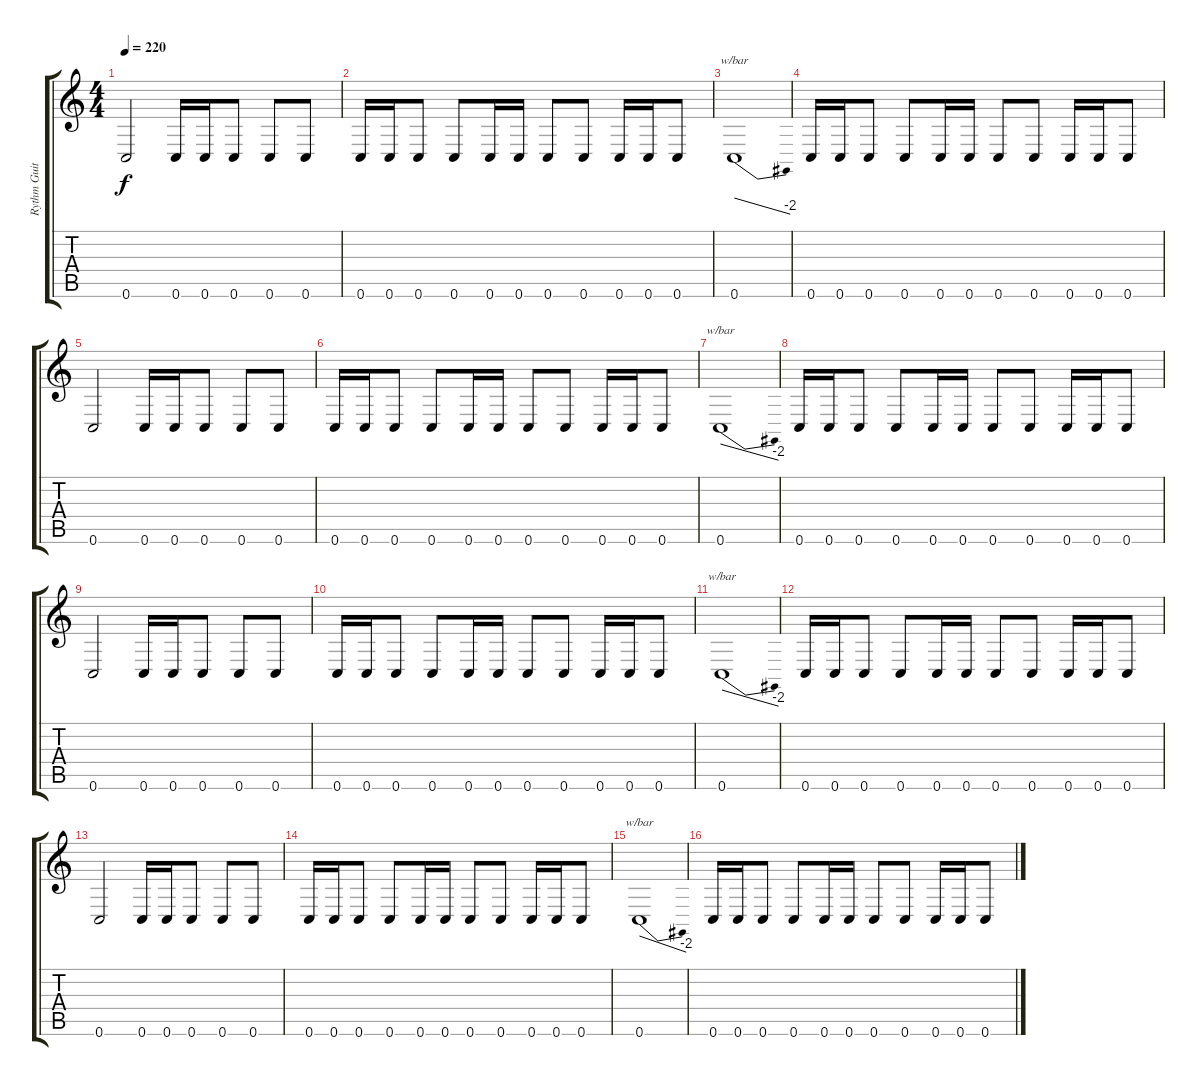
\track ("Rythm Guitar #1" "Rythm Guit") {instrument distortionguitar}
\staff {score tabs}
\tuning (D4 A3 F3 C3 G2 C2) {hide}
\ts (4 4)
\tempo 220
\clef g2
\ks c
0.6.2{dy f} 0.6.16 0.6.16 0.6.8 0.6.8 0.6.8 |
0.6.16 0.6.16 0.6.8 0.6.8 0.6.16 0.6.16 0.6.8 0.6.8 0.6.16 0.6.16 0.6.8 |
0.6.1{tbe (dive default 0 0 60 -8)} |
0.6.16 0.6.16 0.6.8 0.6.8 0.6.16 0.6.16 0.6.8 0.6.8 0.6.16 0.6.16 0.6.8 |
0.6.2 0.6.16 0.6.16 0.6.8 0.6.8 0.6.8 |
0.6.16 0.6.16 0.6.8 0.6.8 0.6.16 0.6.16 0.6.8 0.6.8 0.6.16 0.6.16 0.6.8 |
0.6.1{tbe (dive default 0 0 60 -8)} |
0.6.16 0.6.16 0.6.8 0.6.8 0.6.16 0.6.16 0.6.8 0.6.8 0.6.16 0.6.16 0.6.8 |
0.6.2 0.6.16 0.6.16 0.6.8 0.6.8 0.6.8 |
0.6.16 0.6.16 0.6.8 0.6.8 0.6.16 0.6.16 0.6.8 0.6.8 0.6.16 0.6.16 0.6.8 |
0.6.1{tbe (dive default 0 0 60 -8)} |
0.6.16 0.6.16 0.6.8 0.6.8 0.6.16 0.6.16 0.6.8 0.6.8 0.6.16 0.6.16 0.6.8 |
0.6.2 0.6.16 0.6.16 0.6.8 0.6.8 0.6.8 |
0.6.16 0.6.16 0.6.8 0.6.8 0.6.16 0.6.16 0.6.8 0.6.8 0.6.16 0.6.16 0.6.8 |
0.6.1{tbe (dive default 0 0 60 -8)} |
0.6.16 0.6.16 0.6.8 0.6.8 0.6.16 0.6.16 0.6.8 0.6.8 0.6.16 0.6.16 0.6.8
